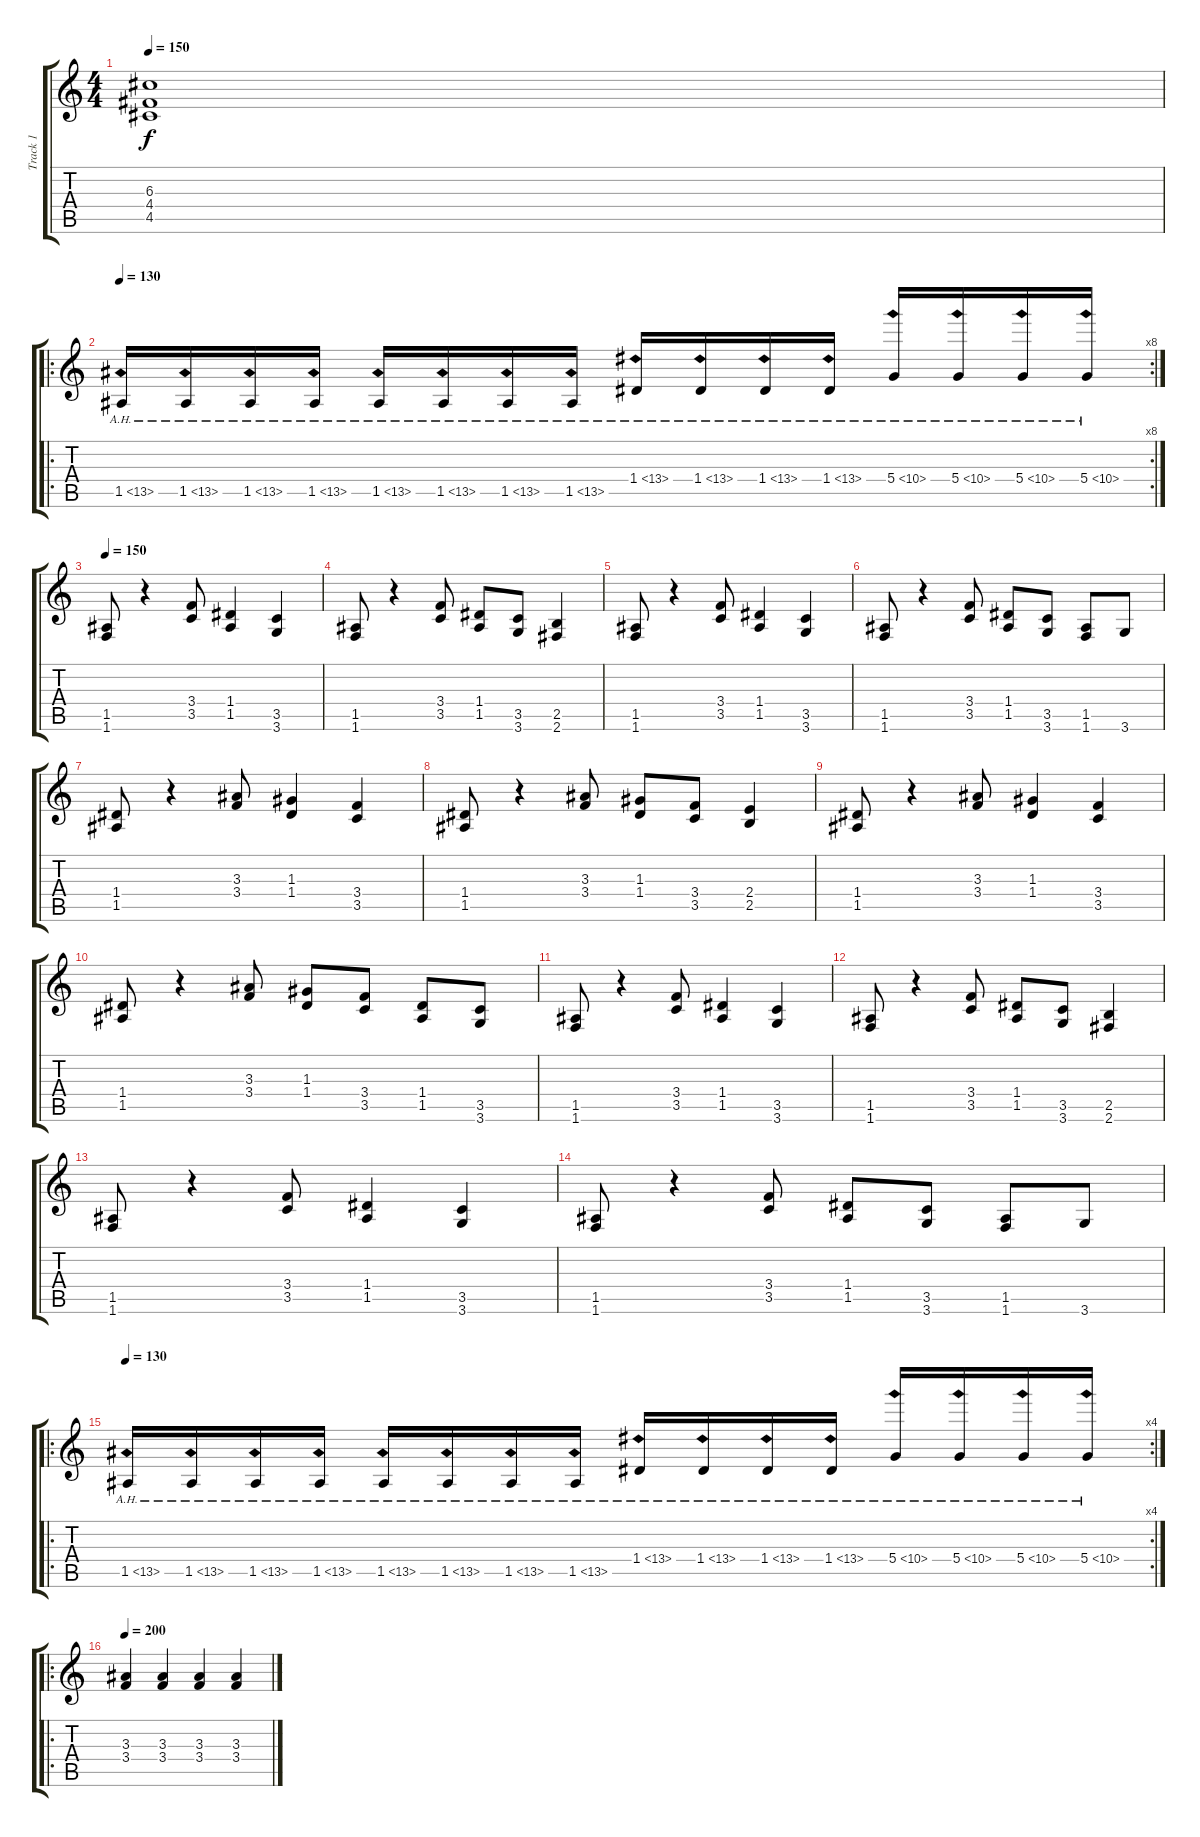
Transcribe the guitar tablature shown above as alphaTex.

\track ("Track 1" "Track 1") {instrument distortionguitar}
\staff {score tabs}
\tuning (E4 B3 G3 D3 A2 E2) {hide}
\ts (4 4)
\tempo 150
\clef g2
\ks c
(6.3{t} 4.4{t} 4.5{t}).1{dy f} |
\ro
\rc 8
\tempo 130
1.5{ah 12}.16 1.5{ah 12}.16 1.5{ah 12}.16 1.5{ah 12}.16 1.5{ah 12}.16 1.5{ah 12}.16 1.5{ah 12}.16 1.5{ah 12}.16 1.4{ah 12}.16 1.4{ah 12}.16 1.4{ah 12}.16 1.4{ah 12}.16 5.4{ah 5}.16 5.4{ah 5}.16 5.4{ah 5}.16 5.4{ah 5}.16 |
\tempo 150
(1.5 1.6).8 r.4 (3.4 3.5).8 (1.4 1.5).4 (3.5 3.6).4 |
(1.5 1.6).8 r.4 (3.4 3.5).8 (1.4 1.5).8 (3.5 3.6).8 (2.5 2.6).4 |
(1.5 1.6).8 r.4 (3.4 3.5).8 (1.4 1.5).4 (3.5 3.6).4 |
(1.5 1.6).8 r.4 (3.4 3.5).8 (1.4 1.5).8 (3.5 3.6).8 (1.5 1.6).8 3.6.8 |
(1.4 1.5).8 r.4 (3.3 3.4).8 (1.3 1.4).4 (3.4 3.5).4 |
(1.4 1.5).8 r.4 (3.3 3.4).8 (1.3 1.4).8 (3.4 3.5).8 (2.4 2.5).4 |
(1.4 1.5).8 r.4 (3.3 3.4).8 (1.3 1.4).4 (3.4 3.5).4 |
(1.4 1.5).8 r.4 (3.3 3.4).8 (1.3 1.4).8 (3.4 3.5).8 (1.4 1.5).8 (3.5 3.6).8 |
(1.5 1.6).8 r.4 (3.4 3.5).8 (1.4 1.5).4 (3.5 3.6).4 |
(1.5 1.6).8 r.4 (3.4 3.5).8 (1.4 1.5).8 (3.5 3.6).8 (2.5 2.6).4 |
(1.5 1.6).8 r.4 (3.4 3.5).8 (1.4 1.5).4 (3.5 3.6).4 |
(1.5 1.6).8 r.4 (3.4 3.5).8 (1.4 1.5).8 (3.5 3.6).8 (1.5 1.6).8 3.6.8 |
\ro
\rc 4
\tempo 130
1.5{ah 12}.16 1.5{ah 12}.16 1.5{ah 12}.16 1.5{ah 12}.16 1.5{ah 12}.16 1.5{ah 12}.16 1.5{ah 12}.16 1.5{ah 12}.16 1.4{ah 12}.16 1.4{ah 12}.16 1.4{ah 12}.16 1.4{ah 12}.16 5.4{ah 5}.16 5.4{ah 5}.16 5.4{ah 5}.16 5.4{ah 5}.16 |
\ro
\tempo 200
(3.3 3.4).4 (3.3 3.4).4 (3.3 3.4).4 (3.3 3.4).4
